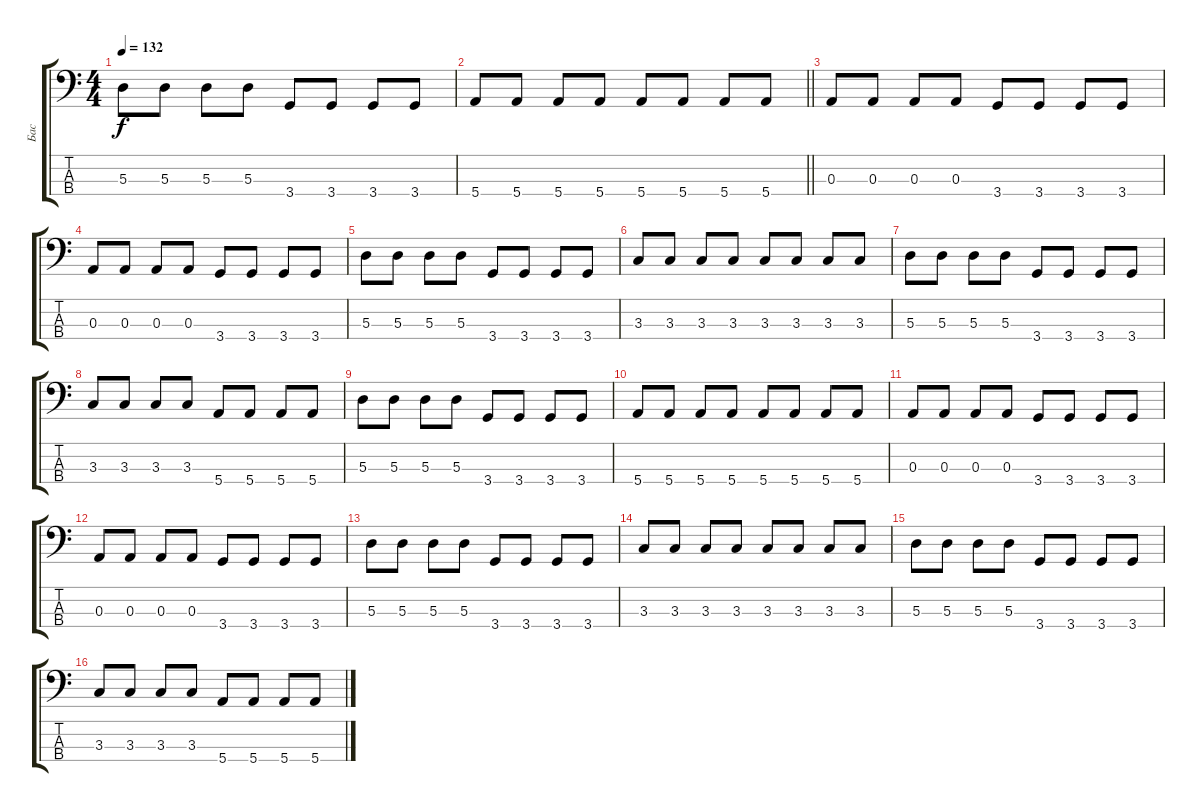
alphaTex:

\track ("Бас" "Бас") {instrument electricbassfinger}
\staff {score tabs}
\tuning (G2 D2 A1 E1) {hide}
\ts (4 4)
\tempo 132
\clef f4
\ks c
5.3.8{dy f} 5.3.8 5.3.8 5.3.8 3.4.8 3.4.8 3.4.8 3.4.8 |
\barLineRight lightlight
5.4.8 5.4.8 5.4.8 5.4.8 5.4.8 5.4.8 5.4.8 5.4.8 |
0.3.8 0.3.8 0.3.8 0.3.8 3.4.8 3.4.8 3.4.8 3.4.8 |
0.3.8 0.3.8 0.3.8 0.3.8 3.4.8 3.4.8 3.4.8 3.4.8 |
5.3.8 5.3.8 5.3.8 5.3.8 3.4.8 3.4.8 3.4.8 3.4.8 |
3.3.8 3.3.8 3.3.8 3.3.8 3.3.8 3.3.8 3.3.8 3.3.8 |
5.3.8 5.3.8 5.3.8 5.3.8 3.4.8 3.4.8 3.4.8 3.4.8 |
3.3.8 3.3.8 3.3.8 3.3.8 5.4.8 5.4.8 5.4.8 5.4.8 |
5.3.8 5.3.8 5.3.8 5.3.8 3.4.8 3.4.8 3.4.8 3.4.8 |
5.4.8 5.4.8 5.4.8 5.4.8 5.4.8 5.4.8 5.4.8 5.4.8 |
0.3.8 0.3.8 0.3.8 0.3.8 3.4.8 3.4.8 3.4.8 3.4.8 |
0.3.8 0.3.8 0.3.8 0.3.8 3.4.8 3.4.8 3.4.8 3.4.8 |
5.3.8 5.3.8 5.3.8 5.3.8 3.4.8 3.4.8 3.4.8 3.4.8 |
3.3.8 3.3.8 3.3.8 3.3.8 3.3.8 3.3.8 3.3.8 3.3.8 |
5.3.8 5.3.8 5.3.8 5.3.8 3.4.8 3.4.8 3.4.8 3.4.8 |
3.3.8 3.3.8 3.3.8 3.3.8 5.4.8 5.4.8 5.4.8 5.4.8
